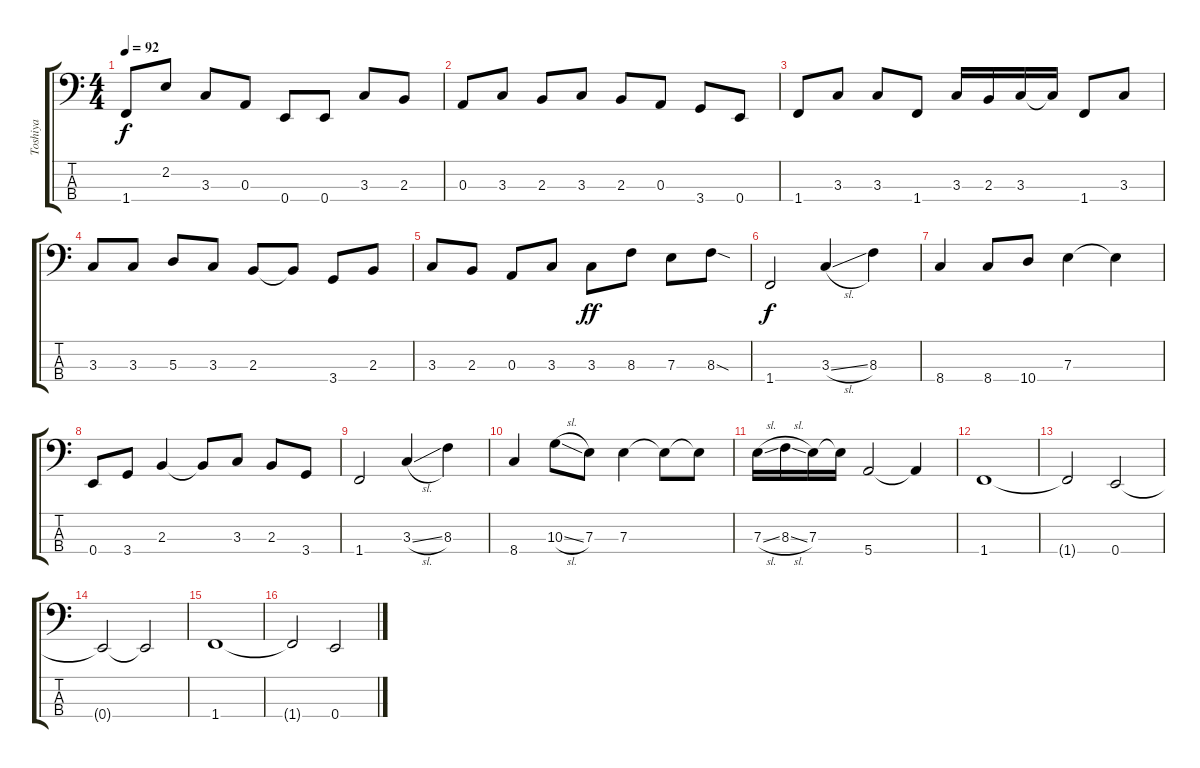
\track ("Toshiya" "Toshiya") {instrument electricbasspick}
\staff {score tabs}
\tuning (G2 D2 A1 E1) {hide}
\ts (4 4)
\tempo 92
\clef f4
\ks c
1.4.8{dy f} 2.2.8 3.3.8 0.3.8 0.4.8 0.4.8 3.3.8 2.3.8 |
0.3.8 3.3.8 2.3.8 3.3.8 2.3.8 0.3.8 3.4.8 0.4.8 |
1.4.8 3.3.8 3.3.8 1.4.8 3.3.16 2.3.16 3.3.16 3.3{t}.16 1.4.8 3.3.8 |
3.3.8 3.3.8 5.3.8 3.3.8 2.3.8 2.3{t}.8 3.4.8 2.3.8 |
3.3.8 2.3.8 0.3.8 3.3.8 3.3.8{dy ff} 8.3.8 7.3.8 8.3{sod}.8 |
1.4.2{dy f} 3.3{sl}.4 8.3.4 |
8.4.4 8.4.8 10.4.8 7.3.4 7.3{t}.4 |
0.4.8 3.4.8 2.3.4 2.3{t}.8 3.3.8 2.3.8 3.4.8 |
1.4.2 3.3{sl}.4 8.3.4 |
8.4.4 10.3{sl}.8 7.3.8 7.3.4 7.3{t}.8 7.3{t}.8 |
7.3{sl}.16 8.3{sl}.16 7.3.16 7.3{t}.16 5.4.2 5.4{t}.4 |
1.4.1 |
1.4{t}.2 0.4.2 |
0.4{t}.2 0.4{t}.2 |
1.4.1 |
1.4{t}.2 0.4.2
